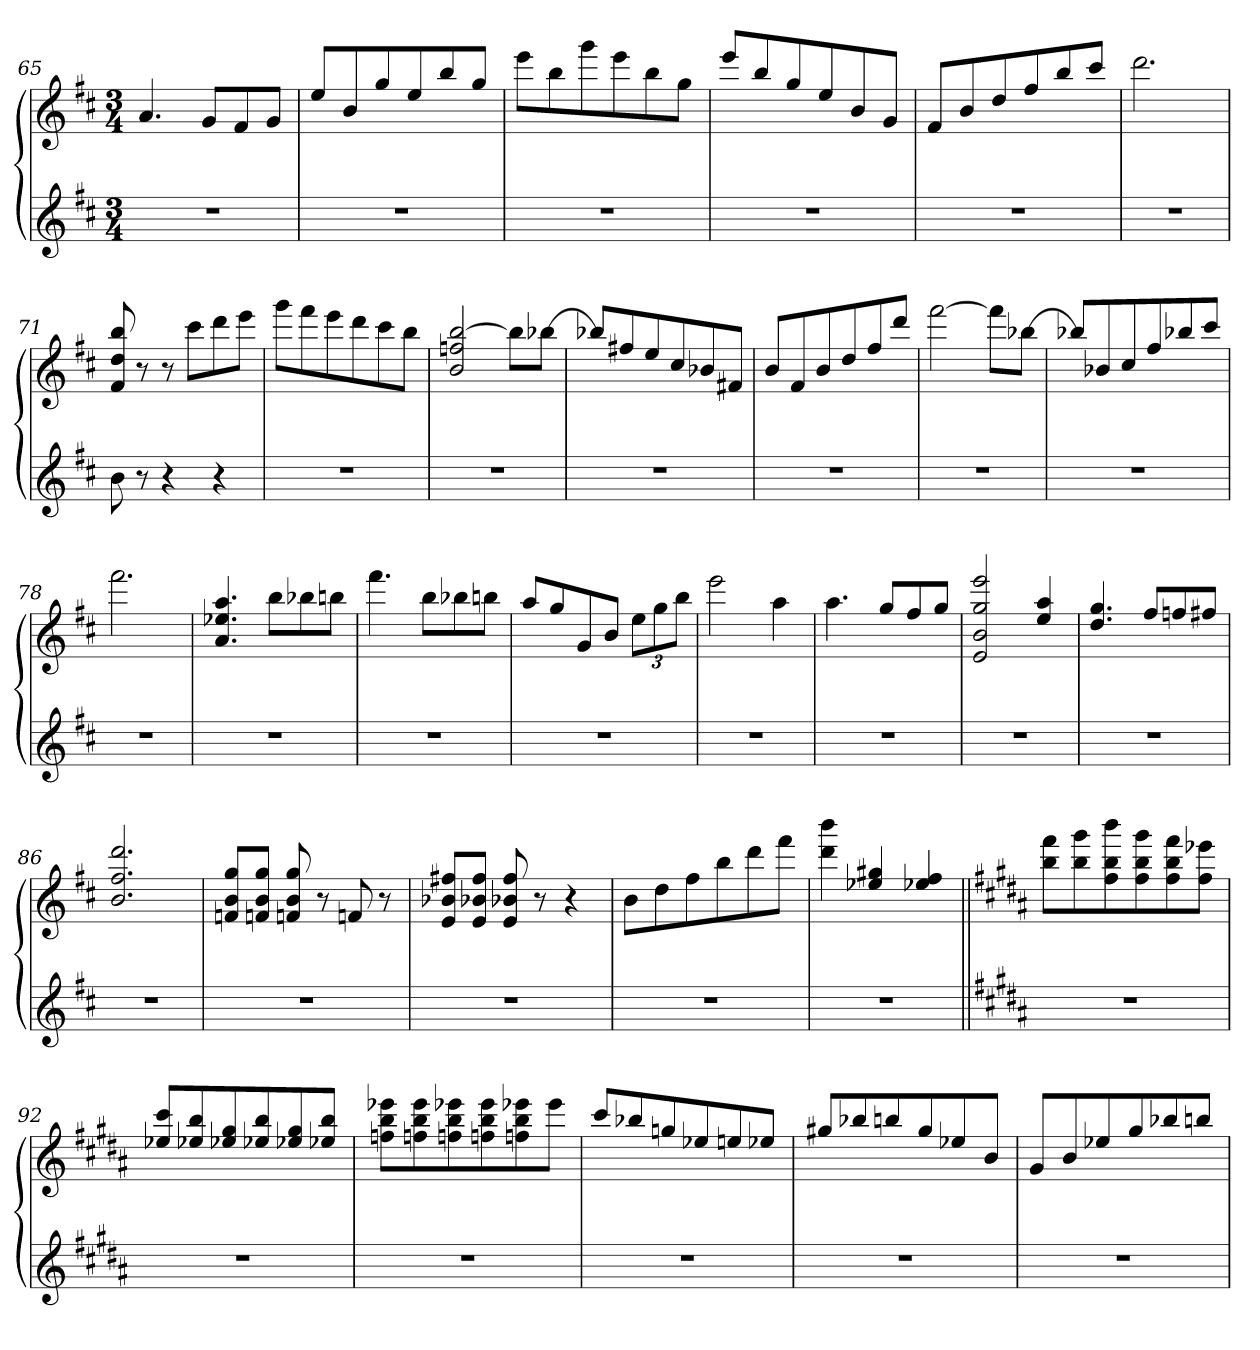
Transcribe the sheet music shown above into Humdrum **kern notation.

**kern	**kern
*part2	*part1
*staff2	*staff1
*clefG2	*clefG2
*ITrd-7c-12	*
*k[f#c#]	*k[f#c#]
*D:	*D:
*M3/4	*M3/4
=65	=65
2.r	4.a/
.	8g/L
.	8f#/
.	8g/J
!!LO:LB:g=z
=66	=66
2.r	8ee/L
.	8b/
.	8gg/
.	8ee/
.	8bb/
.	8gg/J
=67	=67
2.r	8eee\L
.	8bb\
.	8ggg\
.	8eee\
.	8bb\
.	8gg\J
=68	=68
2.r	8eee/L
.	8bb/
.	8gg/
.	8ee/
.	8b/
.	8g/J
=69	=69
2.r	8f#/L
.	8b/
.	8dd/
.	8ff#/
.	8bb/
.	8ccc#/J
=70	=70
2.r	2.ddd\
!!LO:LB:g=z
=71	=71
8bb\	8f#/ 8dd/ 8bb/
8r	8r
4r	8r
.	8ccc#\L
4r	8ddd\
.	8eee\J
=72	=72
2.r	8ggg\L
.	8fff#\
.	8eee\
.	8ddd\
.	8ccc#\
.	8bb\J
=73	=73
2.r	2b/ 2ffn/ [>2bb/
.	8bb\L]
.	[>8bb-X\J
=74	=74
2.r	8bb-X/L]
.	8ff#X/
.	8ee/
.	8cc#/
.	8b-X/
.	8f#X/J
!!LO:LB:g=z
=75	=75
2.r	8b/L
.	8f#/
.	8b/
.	8dd/
.	8ff#/
.	8ddd/J
=76	=76
2.r	[>2fff#\
.	8fff#\L]
.	[8bb-X\J
=77	=77
2.r	8bb-X/L]
.	8b-X/
.	8cc#/
.	8ff#/
.	8bb-X/
.	8ccc#/J
=78	=78
2.r	2.fff#\
=79	=79
2.r	4.a/ 4.ee-X/ 4.aa/
.	8bb\L
.	8bb-X\
.	8bbn\J
!!LO:PB:g=z
=80	=80
2.r	4.fff#\
.	8bb\L
.	8bb-X\
.	8bbn\J
=81	=81
2.r	8aa/L
.	8gg/
.	8g/
.	8b/J
.	12ee\L
.	12gg\
.	12bb\J
=82	=82
2.r	2eee\
.	4aa\
=83	=83
2.r	4.aa\
.	8gg/L
.	8ff#/
.	8gg/J
=84	=84
2.r	2e/ 2b/ 2gg/ 2eee/
.	4ee/ 4aa/
=85	=85
2.r	4.dd/ 4.gg/
.	8ff#/L
.	8ffn/
.	8ff#X/J
!!LO:LB:g=z
=86	=86
2.r	2.b/ 2.ff#/ 2.ddd/
=87	=87
2.r	8f/ 8b/ 8gg/L
.	8fn/ 8b/ 8gg/J
.	8fn/ 8b/ 8gg/
.	8r
.	8fn/
.	8r
=88	=88
2.r	8e/ 8b-X/ 8ff#X/L
.	8e/ 8b-X/ 8ff#/J
.	8e/ 8b-X/ 8ff#/
.	8r
.	4r
=89	=89
2.r	8b\L
.	8dd\
.	8ff#\
.	8bb\
.	8ddd\
.	8fff#\J
=90	=90
2.r	4ddd\ 4bbb\
.	4ee-X/ 4gg#X/
.	4ee-X/ 4ff#/
!!LO:LB:g=z
=91||	=91||
*k[f#c#g#d#a#]	*k[f#c#g#d#a#]
*B:	*B:
2.r	8bb\ 8fff#\L
.	8bb\ 8ggg#\
.	8ff#\ 8bb\ 8bbb\
.	8ff#\ 8bb\ 8ggg#\
.	8ff#\ 8bb\ 8fff#\
.	8ff#\ 8eee-X\J
=92	=92
2.r	8ee-X/ 8ccc#/L
.	8ee-X/ 8bb/
.	8ee-X/ 8gg#/
.	8ee-X/ 8bb/
.	8ee-X/ 8gg#/
.	8ee-X/ 8bb/J
=93	=93
2.r	8ffn\ 8bb\ 8eee-X\L
.	8ffn\ 8bb\ 8eee-\
.	8ffn\ 8bb\ 8eee-X\
.	8ffn\ 8bb\ 8eee-\
.	8ffn\ 8bb\ 8eee-X\
.	8eee-\J
=94	=94
2.r	8ccc#/L
.	8bb-X/
.	8ggn/
.	8ee-X/
.	8een/
.	8ee-X/J
=95	=95
2.r	8gg#X/L
.	8bb-X/
.	8bbn/
.	8gg#/
.	8ee-X/
.	8b/J
!!LO:LB:g=z
=96	=96
2.r	8g#/L
.	8b/
.	8ee-X/
.	8gg#/
.	8bb-X/
.	8bbn/J
=	=
*-	*-
